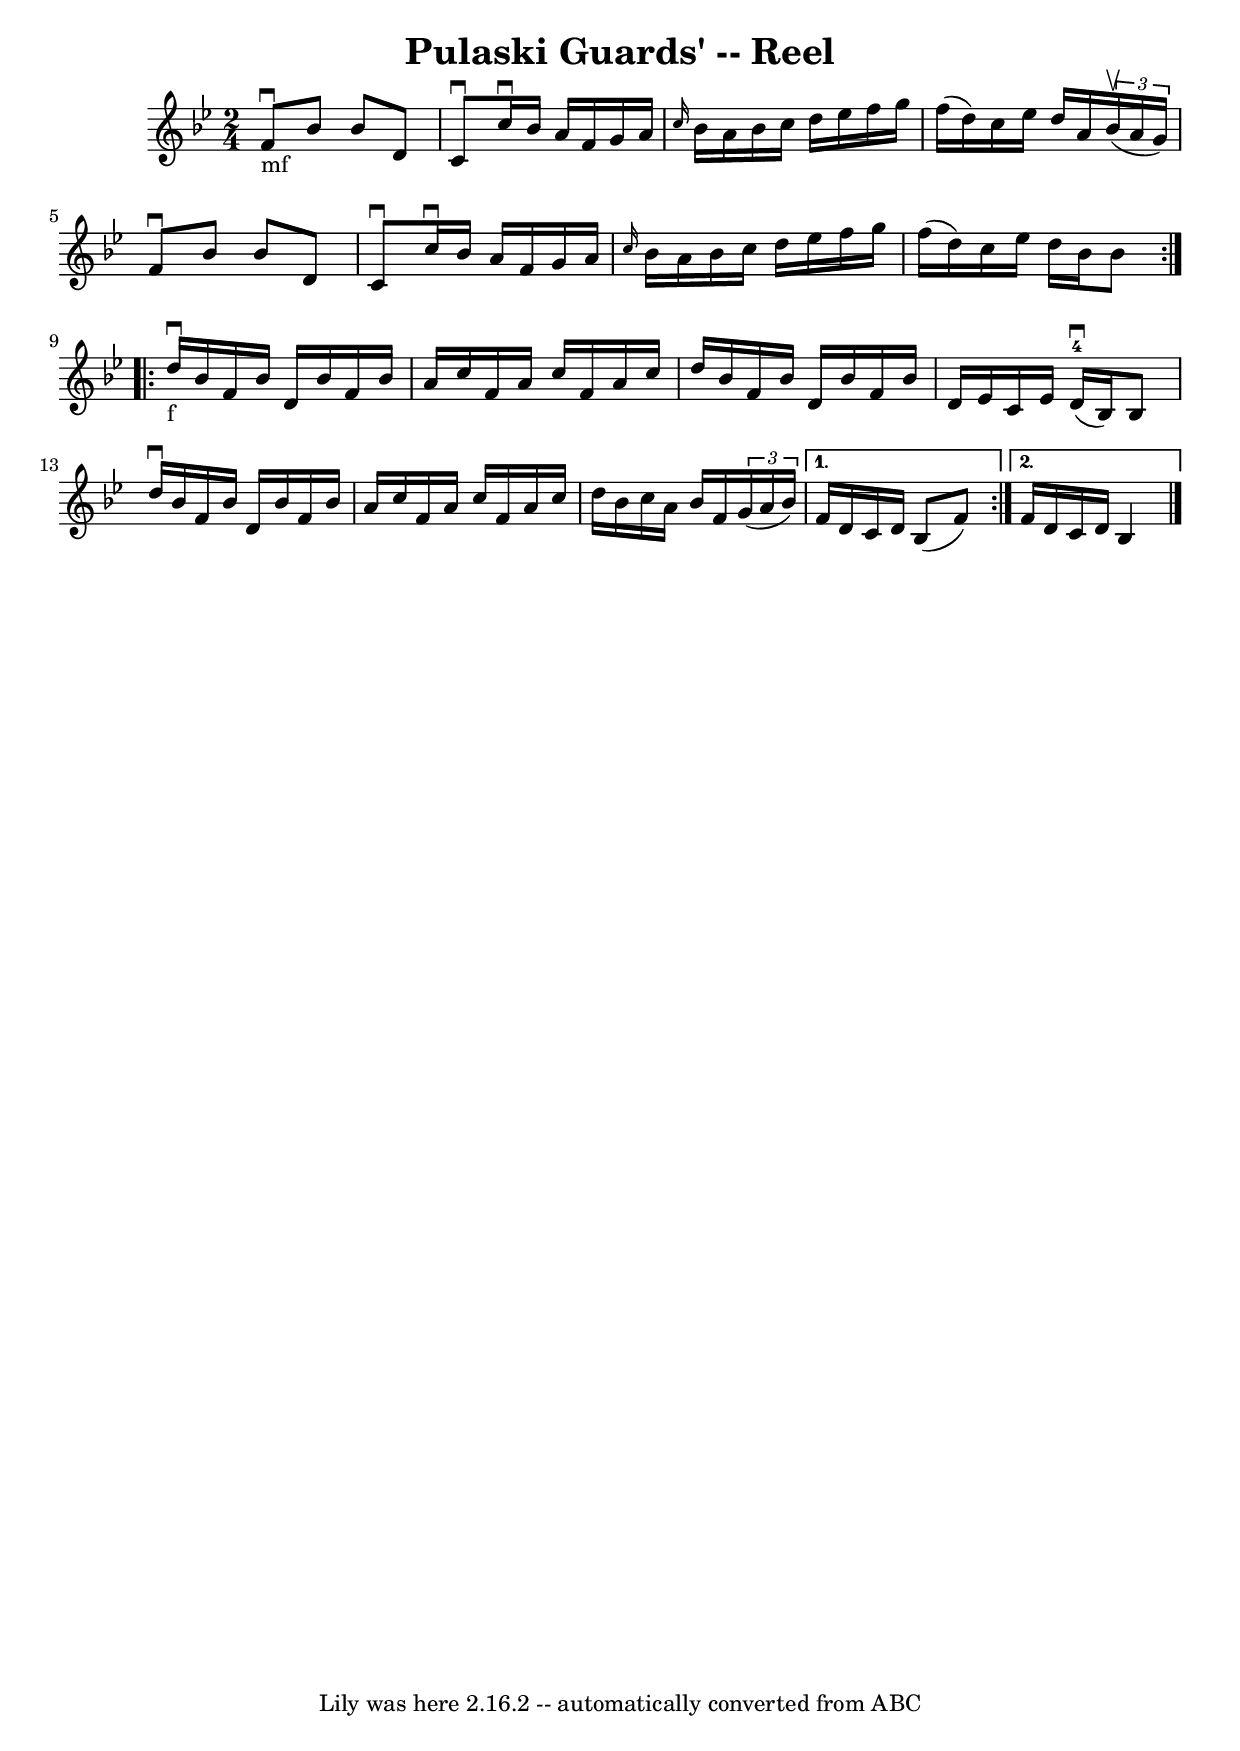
\version "2.7.40"
\include "Mammoth.ily"
\header {
	%% book = "Ryan's Mammoth Collection"
	crossRefNumber = "1"
	footnotes = "\\\\296"
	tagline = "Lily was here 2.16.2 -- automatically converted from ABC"
	title = "Pulaski Guards' -- Reel"
}
voicedefault =  {


\repeat volta 2 {
\time 2/4 \key bes \major f'8_"mf"^\downbow bes'8 bes'8 d'8    
|
 c'8^\downbow c''16^\downbow bes'16 a'16 f'16 g'16    
a'16    |
 \grace { c''16  } bes'16 a'16 bes'16 c''16    
d''16 ees''16 f''16 g''16    |
 f''16 (d''16) c''16    
ees''16 d''16 a'16    \times 2/3 { bes'16^\upbow(a'16 g'16) } 
  |
 f'8^\downbow bes'8 bes'8 d'8    |
 c'8 
^\downbow c''16^\downbow bes'16 a'16 f'16 g'16 a'16    
|
 \grace { c''16  } bes'16 a'16 bes'16 c''16 d''16    
ees''16 f''16 g''16    |
 f''16 (d''16) c''16 ees''16  
 d''16 bes'16 bes'8    }     \repeat volta 2 { d''16_"f"^\downbow   
bes'16 f'16 bes'16 d'16 bes'16 f'16 bes'16    |
 a'16 
 c''16 f'16 a'16 c''16 f'16 a'16 c''16    |
 d''16  
 bes'16 f'16 bes'16 d'16 bes'16 f'16 bes'16    |
   
d'16 ees'16 c'16 ees'16 d'16-4^\downbow(bes16) bes8    
|
 d''16^\downbow bes'16 f'16 bes'16 d'16 bes'16    
f'16 bes'16    |
 a'16 c''16 f'16 a'16 c''16 f'16    
a'16 c''16    |
 d''16 bes'16 c''16 a'16 bes'16 f'16  
  \times 2/3 { g'16 (a'16 bes'16) }   } \alternative{{ f'16    
d'16 c'16 d'16 bes8 (f'8)   } { f'16 d'16 c'16 d'16   
 bes4  \bar "|."   }}
}

\score{
    <<

	\context Staff="default"
	{
	    \voicedefault 
	}

    >>
	\layout {
	}
	\midi {}
}
